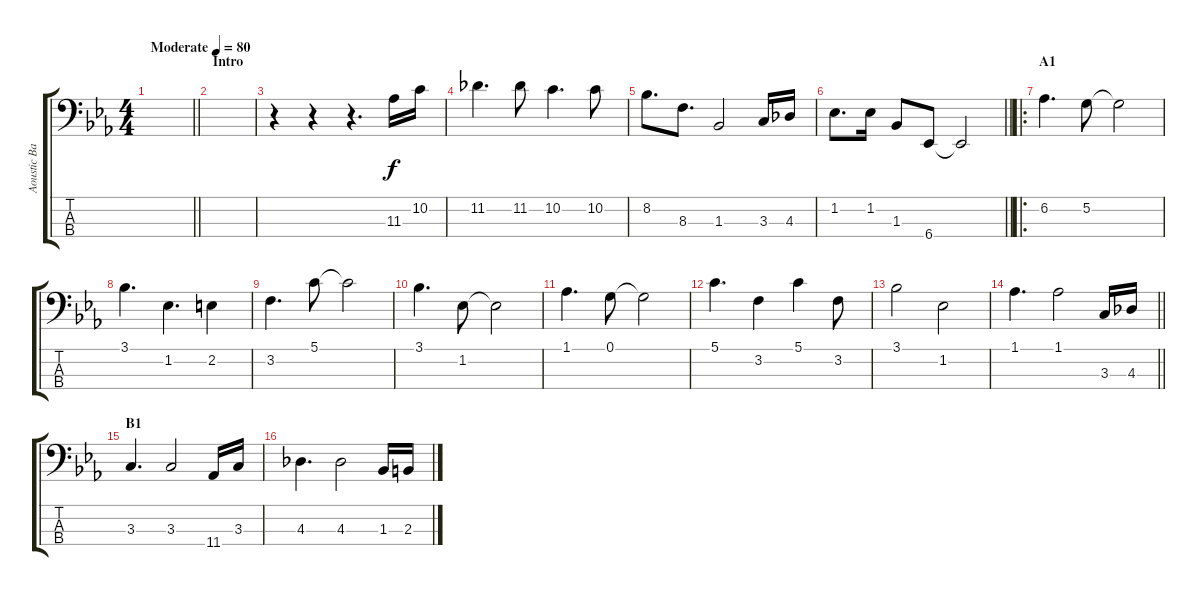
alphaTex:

\track ("Aoustic Bass" "Aoustic Ba") {instrument acousticbass}
\staff {score tabs}
\tuning (G2 D2 A1 A0) {hide}
\ts (4 4)
\tempo (80 "Moderate")
\clef f4
\barLineRight lightlight
\ks eb
|
\section ("" "Intro")
|
r.4 r.4 r.4{d} 11.3.16 10.2.16 |
11.2.4{d} 11.2.8 10.2.4{d} 10.2.8 |
8.2.8{d} 8.3.8{d} 1.3.2 3.3.16 4.3.16 |
\barLineRight lightlight
1.2.8{d} 1.2.16 1.3.8 6.4.8 6.4{t}.2 |
\ro
\section ("" "A1")
6.2.4{d} 5.2.8 5.2{t}.2 |
3.1.4{d} 1.2.4{d} 2.2.4 |
3.2.4{d} 5.1.8 5.1{t}.2 |
3.1.4{d} 1.2.8 1.2{t}.2 |
1.1.4{d} 0.1.8 0.1{t}.2 |
5.1.4{d} 3.2.4 5.1.4 3.2.8 |
3.1.2 1.2.2 |
\barLineRight lightlight
1.1.4{d} 1.1.2 3.3.16 4.3.16 |
\section ("" "B1")
3.3.4{d} 3.3.2 11.4.16 3.3.16 |
4.3.4{d} 4.3.2 1.3.16 2.3.16
